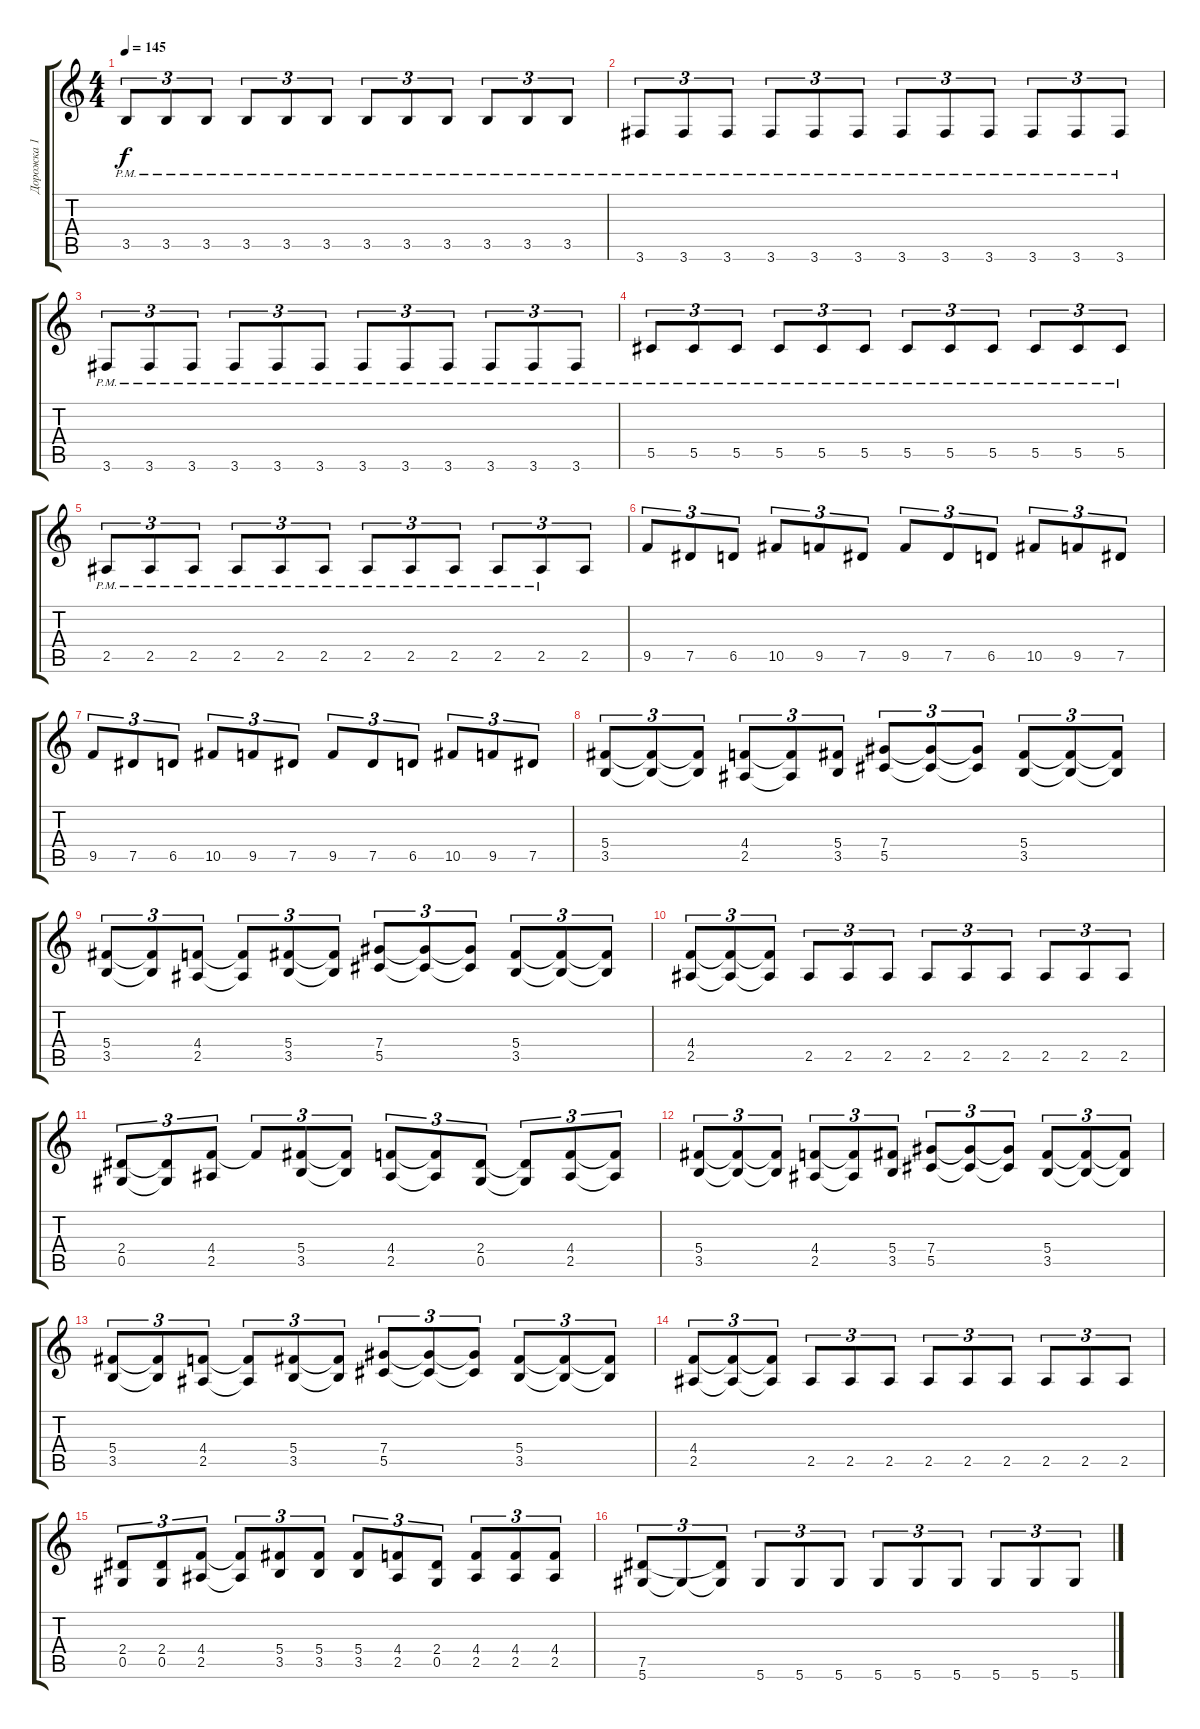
\track ("Дорожка 1" "Дорожка 1") {instrument distortionguitar}
\staff {score tabs}
\tuning (Eb4 Bb3 Gb3 Db3 Ab2 Eb2) {hide}
\ts (4 4)
\tempo 145
\clef g2
\ks c
3.5{pm}.8{tu (3 2) dy f} 3.5{pm}.8{tu (3 2)} 3.5{pm}.8{tu (3 2)} 3.5{pm}.8{tu (3 2)} 3.5{pm}.8{tu (3 2)} 3.5{pm}.8{tu (3 2)} 3.5{pm}.8{tu (3 2)} 3.5{pm}.8{tu (3 2)} 3.5{pm}.8{tu (3 2)} 3.5{pm}.8{tu (3 2)} 3.5{pm}.8{tu (3 2)} 3.5{pm}.8{tu (3 2)} |
3.6{pm}.8{tu (3 2)} 3.6{pm}.8{tu (3 2)} 3.6{pm}.8{tu (3 2)} 3.6{pm}.8{tu (3 2)} 3.6{pm}.8{tu (3 2)} 3.6{pm}.8{tu (3 2)} 3.6{pm}.8{tu (3 2)} 3.6{pm}.8{tu (3 2)} 3.6{pm}.8{tu (3 2)} 3.6{pm}.8{tu (3 2)} 3.6{pm}.8{tu (3 2)} 3.6{pm}.8{tu (3 2)} |
3.6{pm}.8{tu (3 2)} 3.6{pm}.8{tu (3 2)} 3.6{pm}.8{tu (3 2)} 3.6{pm}.8{tu (3 2)} 3.6{pm}.8{tu (3 2)} 3.6{pm}.8{tu (3 2)} 3.6{pm}.8{tu (3 2)} 3.6{pm}.8{tu (3 2)} 3.6{pm}.8{tu (3 2)} 3.6{pm}.8{tu (3 2)} 3.6{pm}.8{tu (3 2)} 3.6{pm}.8{tu (3 2)} |
5.5{pm}.8{tu (3 2)} 5.5{pm}.8{tu (3 2)} 5.5{pm}.8{tu (3 2)} 5.5{pm}.8{tu (3 2)} 5.5{pm}.8{tu (3 2)} 5.5{pm}.8{tu (3 2)} 5.5{pm}.8{tu (3 2)} 5.5{pm}.8{tu (3 2)} 5.5{pm}.8{tu (3 2)} 5.5{pm}.8{tu (3 2)} 5.5{pm}.8{tu (3 2)} 5.5{pm}.8{tu (3 2)} |
2.5{pm}.8{tu (3 2)} 2.5{pm}.8{tu (3 2)} 2.5{pm}.8{tu (3 2)} 2.5{pm}.8{tu (3 2)} 2.5{pm}.8{tu (3 2)} 2.5{pm}.8{tu (3 2)} 2.5{pm}.8{tu (3 2)} 2.5{pm}.8{tu (3 2)} 2.5{pm}.8{tu (3 2)} 2.5{pm}.8{tu (3 2)} 2.5{pm}.8{tu (3 2)} 2.5.8{tu (3 2)} |
9.5.8{tu (3 2)} 7.5.8{tu (3 2)} 6.5.8{tu (3 2)} 10.5.8{tu (3 2)} 9.5.8{tu (3 2)} 7.5.8{tu (3 2)} 9.5.8{tu (3 2)} 7.5.8{tu (3 2)} 6.5.8{tu (3 2)} 10.5.8{tu (3 2)} 9.5.8{tu (3 2)} 7.5.8{tu (3 2)} |
9.5.8{tu (3 2)} 7.5.8{tu (3 2)} 6.5.8{tu (3 2)} 10.5.8{tu (3 2)} 9.5.8{tu (3 2)} 7.5.8{tu (3 2)} 9.5.8{tu (3 2)} 7.5.8{tu (3 2)} 6.5.8{tu (3 2)} 10.5.8{tu (3 2)} 9.5.8{tu (3 2)} 7.5.8{tu (3 2)} |
(5.4 3.5).8{tu (3 2)} (5.4{t} 3.5{t}).8{tu (3 2)} (5.4{t} 3.5{t}).8{tu (3 2)} (4.4 2.5).8{tu (3 2)} (4.4{t} 2.5{t}).8{tu (3 2)} (5.4 3.5).8{tu (3 2)} (7.4 5.5).8{tu (3 2)} (7.4{t} 5.5{t}).8{tu (3 2)} (7.4{t} 5.5{t}).8{tu (3 2)} (5.4 3.5).8{tu (3 2)} (5.4{t} 3.5{t}).8{tu (3 2)} (5.4{t} 3.5{t}).8{tu (3 2)} |
(5.4 3.5).8{tu (3 2)} (5.4{t} 3.5{t}).8{tu (3 2)} (4.4 2.5).8{tu (3 2)} (4.4{t} 2.5{t}).8{tu (3 2)} (5.4 3.5).8{tu (3 2)} (5.4{t} 3.5{t}).8{tu (3 2)} (7.4 5.5).8{tu (3 2)} (7.4{t} 5.5{t}).8{tu (3 2)} (7.4{t} 5.5{t}).8{tu (3 2)} (5.4 3.5).8{tu (3 2)} (5.4{t} 3.5{t}).8{tu (3 2)} (5.4{t} 3.5{t}).8{tu (3 2)} |
(4.4 2.5).8{tu (3 2)} (4.4{t} 2.5{t}).8{tu (3 2)} (4.4{t} 2.5{t}).8{tu (3 2)} 2.5.8{tu (3 2)} 2.5.8{tu (3 2)} 2.5.8{tu (3 2)} 2.5.8{tu (3 2)} 2.5.8{tu (3 2)} 2.5.8{tu (3 2)} 2.5.8{tu (3 2)} 2.5.8{tu (3 2)} 2.5.8{tu (3 2)} |
(2.4 0.5).8{tu (3 2)} (2.4{t} 0.5{t}).8{tu (3 2)} (4.4 2.5).8{tu (3 2)} 4.4{t}.8{tu (3 2)} (5.4 3.5).8{tu (3 2)} (5.4{t} 3.5{t}).8{tu (3 2)} (4.4 2.5).8{tu (3 2)} (4.4{t} 2.5{t}).8{tu (3 2)} (2.4 0.5).8{tu (3 2)} (2.4{t} 0.5{t}).8{tu (3 2)} (4.4 2.5).8{tu (3 2)} (4.4{t} 2.5{t}).8{tu (3 2)} |
(5.4 3.5).8{tu (3 2)} (5.4{t} 3.5{t}).8{tu (3 2)} (5.4{t} 3.5{t}).8{tu (3 2)} (4.4 2.5).8{tu (3 2)} (4.4{t} 2.5{t}).8{tu (3 2)} (5.4 3.5).8{tu (3 2)} (7.4 5.5).8{tu (3 2)} (7.4{t} 5.5{t}).8{tu (3 2)} (7.4{t} 5.5{t}).8{tu (3 2)} (5.4 3.5).8{tu (3 2)} (5.4{t} 3.5{t}).8{tu (3 2)} (5.4{t} 3.5{t}).8{tu (3 2)} |
(5.4 3.5).8{tu (3 2)} (5.4{t} 3.5{t}).8{tu (3 2)} (4.4 2.5).8{tu (3 2)} (4.4{t} 2.5{t}).8{tu (3 2)} (5.4 3.5).8{tu (3 2)} (5.4{t} 3.5{t}).8{tu (3 2)} (7.4 5.5).8{tu (3 2)} (7.4{t} 5.5{t}).8{tu (3 2)} (7.4{t} 5.5{t}).8{tu (3 2)} (5.4 3.5).8{tu (3 2)} (5.4{t} 3.5{t}).8{tu (3 2)} (5.4{t} 3.5{t}).8{tu (3 2)} |
(4.4 2.5).8{tu (3 2)} (4.4{t} 2.5{t}).8{tu (3 2)} (4.4{t} 2.5{t}).8{tu (3 2)} 2.5.8{tu (3 2)} 2.5.8{tu (3 2)} 2.5.8{tu (3 2)} 2.5.8{tu (3 2)} 2.5.8{tu (3 2)} 2.5.8{tu (3 2)} 2.5.8{tu (3 2)} 2.5.8{tu (3 2)} 2.5.8{tu (3 2)} |
(2.4 0.5).8{tu (3 2)} (2.4 0.5).8{tu (3 2)} (4.4 2.5).8{tu (3 2)} (4.4{t} 2.5{t}).8{tu (3 2)} (5.4 3.5).8{tu (3 2)} (5.4 3.5).8{tu (3 2)} (5.4 3.5).8{tu (3 2)} (4.4 2.5).8{tu (3 2)} (2.4 0.5).8{tu (3 2)} (4.4 2.5).8{tu (3 2)} (4.4 2.5).8{tu (3 2)} (4.4 2.5).8{tu (3 2)} |
(7.5 5.6).8{tu (3 2)} 5.6{t}.8{tu (3 2)} (7.5{t} 5.6{t}).8{tu (3 2)} 5.6.8{tu (3 2)} 5.6.8{tu (3 2)} 5.6.8{tu (3 2)} 5.6.8{tu (3 2)} 5.6.8{tu (3 2)} 5.6.8{tu (3 2)} 5.6.8{tu (3 2)} 5.6.8{tu (3 2)} 5.6.8{tu (3 2)}
